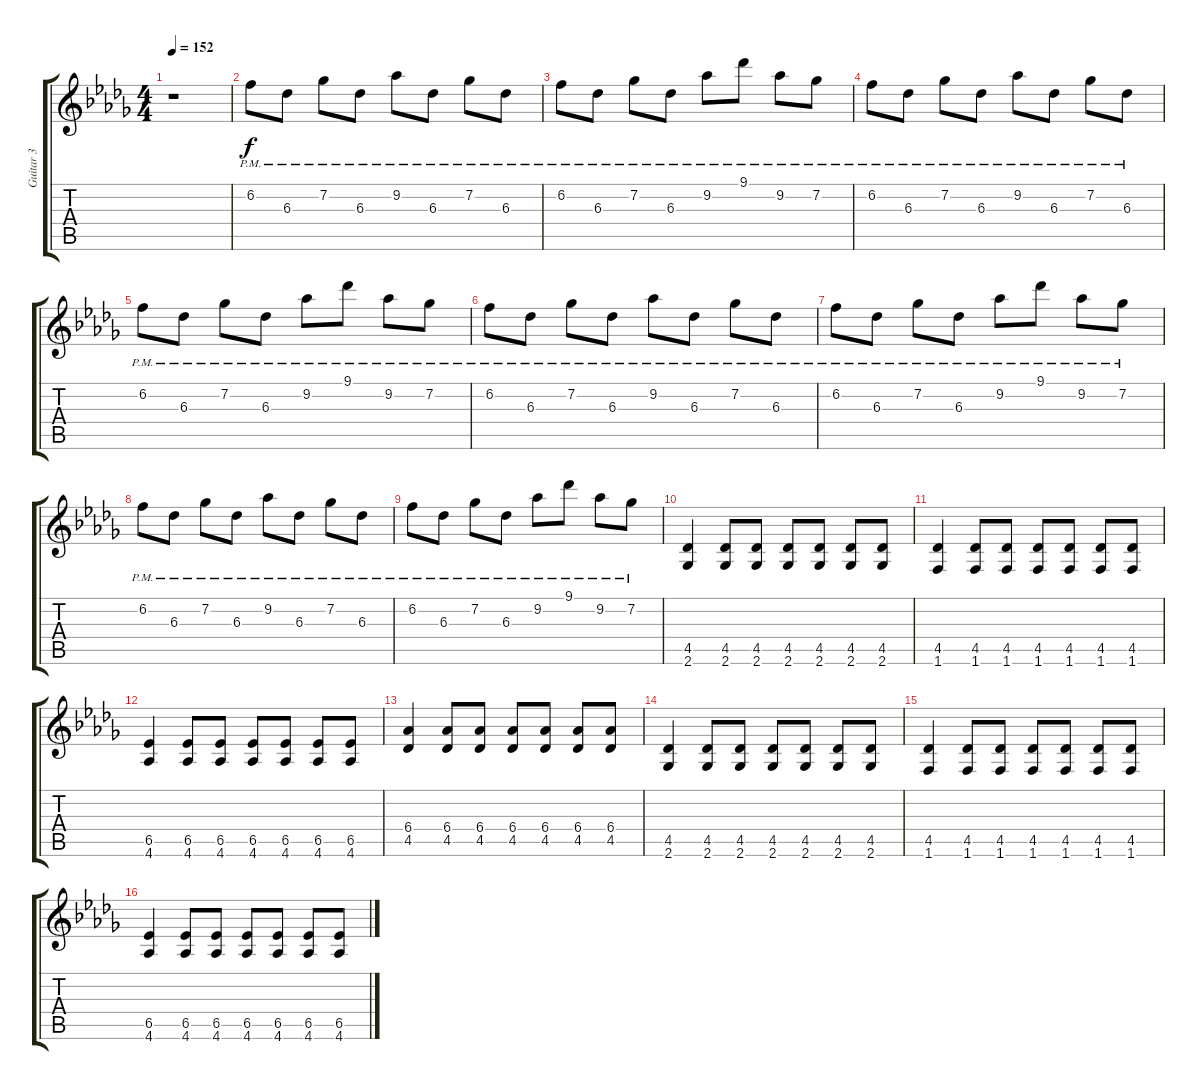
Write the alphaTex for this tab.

\track ("Guitar 3" "Guitar 3") {instrument distortionguitar}
\staff {score tabs}
\tuning (E4 B3 G3 D3 A2 E2) {hide}
\ts (4 4)
\tempo 152
\clef g2
\ks db
r.1{dy f} |
6.2{pm}.8 6.3{pm}.8 7.2{pm}.8 6.3{pm}.8 9.2{pm}.8 6.3{pm}.8 7.2{pm}.8 6.3{pm}.8 |
6.2{pm}.8 6.3{pm}.8 7.2{pm}.8 6.3{pm}.8 9.2{pm}.8 9.1{pm}.8 9.2{pm}.8 7.2{pm}.8 |
6.2{pm}.8 6.3{pm}.8 7.2{pm}.8 6.3{pm}.8 9.2{pm}.8 6.3{pm}.8 7.2{pm}.8 6.3{pm}.8 |
6.2{pm}.8 6.3{pm}.8 7.2{pm}.8 6.3{pm}.8 9.2{pm}.8 9.1{pm}.8 9.2{pm}.8 7.2{pm}.8 |
6.2{pm}.8 6.3{pm}.8 7.2{pm}.8 6.3{pm}.8 9.2{pm}.8 6.3{pm}.8 7.2{pm}.8 6.3{pm}.8 |
6.2{pm}.8 6.3{pm}.8 7.2{pm}.8 6.3{pm}.8 9.2{pm}.8 9.1{pm}.8 9.2{pm}.8 7.2{pm}.8 |
6.2{pm}.8 6.3{pm}.8 7.2{pm}.8 6.3{pm}.8 9.2{pm}.8 6.3{pm}.8 7.2{pm}.8 6.3{pm}.8 |
6.2{pm}.8 6.3{pm}.8 7.2{pm}.8 6.3{pm}.8 9.2{pm}.8 9.1{pm}.8 9.2{pm}.8 7.2{pm}.8 |
(4.5 2.6).4{volume 14} (4.5 2.6).8 (4.5 2.6).8 (4.5 2.6).8 (4.5 2.6).8 (4.5 2.6).8 (4.5 2.6).8 |
(4.5 1.6).4 (4.5 1.6).8 (4.5 1.6).8 (4.5 1.6).8 (4.5 1.6).8 (4.5 1.6).8 (4.5 1.6).8 |
(6.5 4.6).4 (6.5 4.6).8 (6.5 4.6).8 (6.5 4.6).8 (6.5 4.6).8 (6.5 4.6).8 (6.5 4.6).8 |
(6.4 4.5).4 (6.4 4.5).8 (6.4 4.5).8 (6.4 4.5).8 (6.4 4.5).8 (6.4 4.5).8 (6.4 4.5).8 |
(4.5 2.6).4 (4.5 2.6).8 (4.5 2.6).8 (4.5 2.6).8 (4.5 2.6).8 (4.5 2.6).8 (4.5 2.6).8 |
(4.5 1.6).4 (4.5 1.6).8 (4.5 1.6).8 (4.5 1.6).8 (4.5 1.6).8 (4.5 1.6).8 (4.5 1.6).8 |
(6.5 4.6).4 (6.5 4.6).8 (6.5 4.6).8 (6.5 4.6).8 (6.5 4.6).8 (6.5 4.6).8 (6.5 4.6).8
